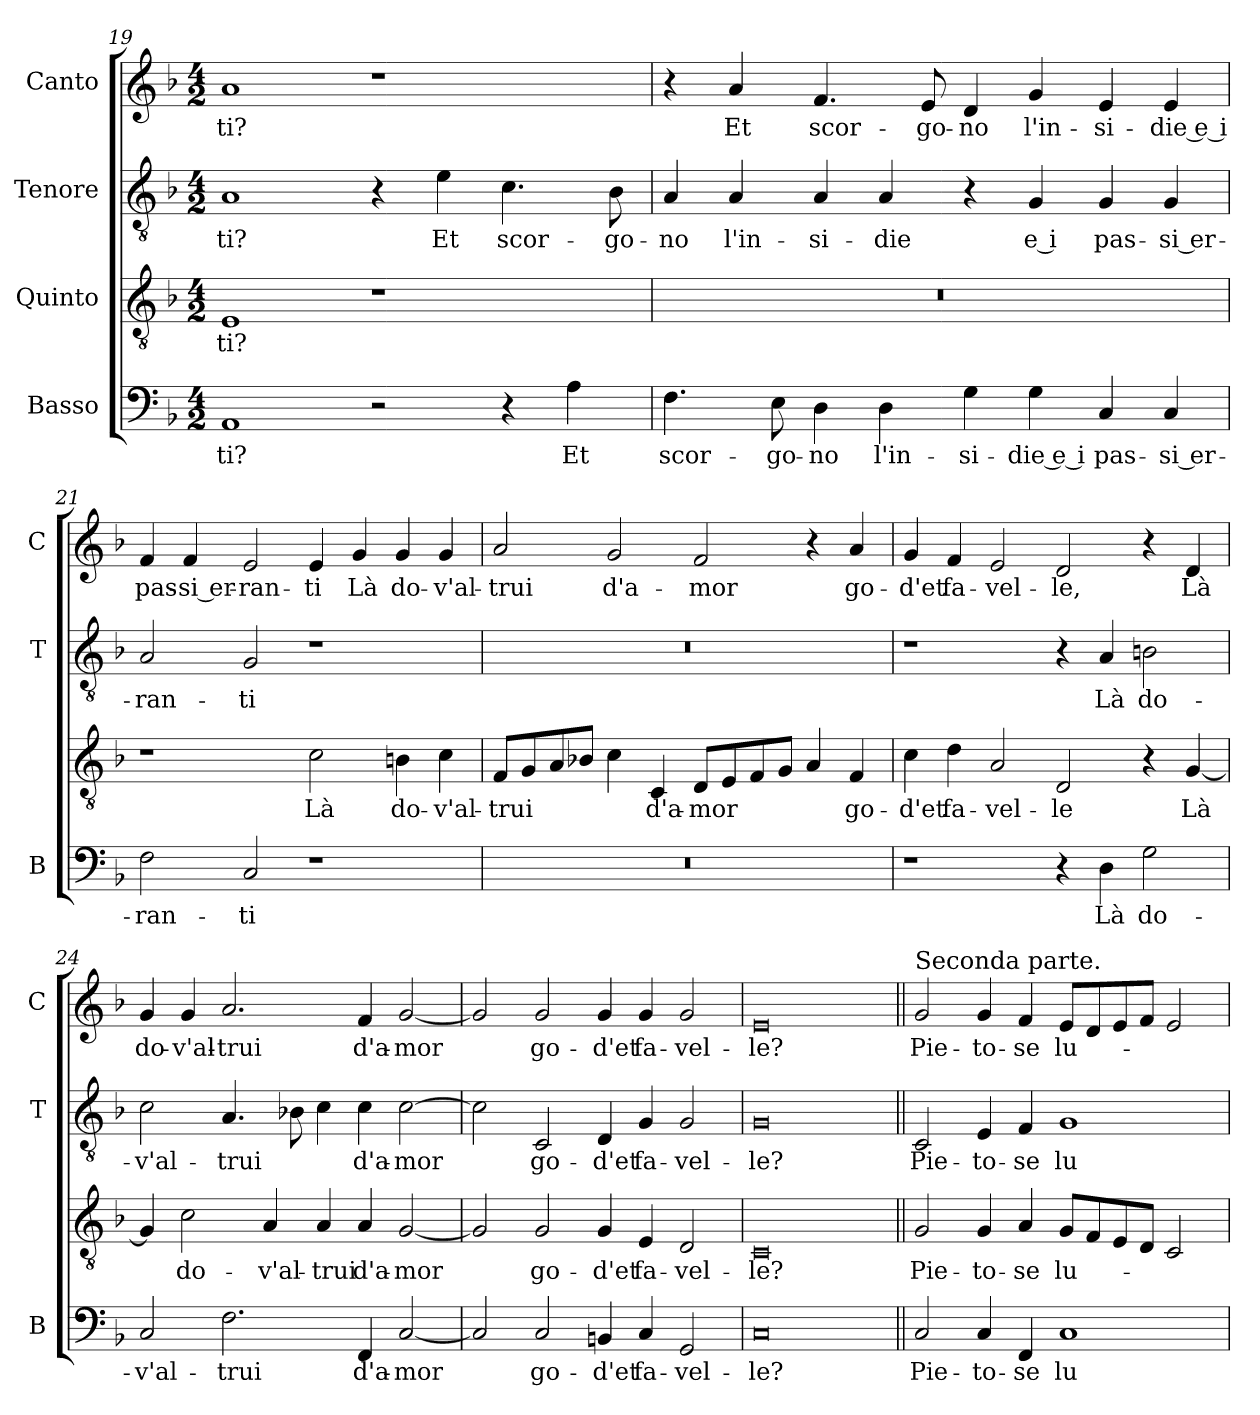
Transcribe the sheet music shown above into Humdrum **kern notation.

**kern	**text	**kern	**text	**kern	**text	**kern	**text
*part4	*part4	*part3	*part3	*part2	*part2	*part1	*part1
*staff4	*staff4	*staff3	*staff3	*staff2	*staff2	*staff1	*staff1
*I"Basso	*	*I"Quinto	*	*I"Tenore	*	*I"Canto	*
*I'B	*	*	*	*I'T	*	*I'C	*
*clefF4	*	*clefGv2	*	*clefGv2	*	*clefG2	*
*k[b-]	*	*k[b-]	*	*k[b-]	*	*k[b-]	*
*M4/2	*	*M4/2	*	*M4/2	*	*M4/2	*
=19	=19	=19	=19	=19	=19	=19	=19
1AA	-ti?	1E	-ti?	1A	-ti?	1a	-ti?
2r	.	1r	.	4r	.	1r	.
.	.	.	.	4e	Et	.	.
4r	.	.	.	4.c	scor-	.	.
4A	Et	.	.	.	.	.	.
.	.	.	.	8B-	-go-	.	.
=20	=20	=20	=20	=20	=20	=20	=20
4.F	scor-	0r	.	4A	-no	4r	.
.	.	.	.	4A	l'in-	4a	Et
8E	-go-	.	.	.	.	.	.
4D	-no	.	.	4A	-si-	4.f	scor-
4D	l'in-	.	.	4A	-die	.	.
.	.	.	.	.	.	8e	-go-
4G	-si-	.	.	4r	.	4d	-no
4G	-die e i	.	.	4G	e i	4g	l'in-
4C	pas-	.	.	4G	pas-	4e	-si-
4C	-si er-	.	.	4G	-si er-	4e	-die e i
=21	=21	=21	=21	=21	=21	=21	=21
2F	-ran-	1r	.	2A	-ran-	4f	pas-
.	.	.	.	.	.	4f	-si er-
2C	-ti	.	.	2G	-ti	2e	-ran-
1r	.	2c	Là	1r	.	4e	ti
.	.	.	.	.	.	4g	Là
.	.	4Bn	do-	.	.	4g	do-
.	.	4c	-v'al-	.	.	4g	-v'al-
=22	=22	=22	=22	=22	=22	=22	=22
0r	.	8FL	-trui	0r	.	2a	-trui
.	.	8G	.	.	.	.	.
.	.	8A	.	.	.	.	.
.	.	8B-XJ	.	.	.	.	.
.	.	4c	.	.	.	2g	d'a-
.	.	4C	d'a-	.	.	.	.
.	.	8DL	-mor	.	.	2f	-mor
.	.	8E	.	.	.	.	.
.	.	8F	.	.	.	.	.
.	.	8GJ	.	.	.	.	.
.	.	4A	.	.	.	4r	.
.	.	4F	go-	.	.	4a	go-
=23	=23	=23	=23	=23	=23	=23	=23
1r	.	4c	-d'et	1r	.	4g	-d'et
.	.	4d	fa-	.	.	4f	fa-
.	.	2A	-vel-	.	.	2e	-vel-
4r	.	2D	-le	4r	.	2d	-le,
4D	Là	.	.	4A	Là	.	.
2G	do-	4r	.	2Bn	do-	4r	.
.	.	[4G	Là	.	.	4d	Là
=24	=24	=24	=24	=24	=24	=24	=24
2C	-v'al-	4G]	.	2c	-v'al-	4g	do-
.	.	2c	do-	.	.	4g	-v'al-
2.F	-trui	.	.	4.A	-trui	2.a	-trui
.	.	4A	-v'al-	.	.	.	.
.	.	.	.	8B-X	.	.	.
.	.	4A	-trui	4c	.	.	.
4FF	d'a-	4A	d'a-	4c	d'a-	4f	d'a-
[2C	-mor	[2G	-mor	[2c	-mor	[2g	-mor
=25	=25	=25	=25	=25	=25	=25	=25
2C]	.	2G]	.	2c]	.	2g]	.
2C	go-	2G	go-	2C	go-	2g	go-
4BBn	-d'et	4G	-d'et	4D	-d'et	4g	-d'et
4C	fa-	4E	fa-	4G	fa-	4g	fa-
2GG	-vel-	2D	-vel-	2G	-vel-	2g	-vel-
=26	=26	=26	=26	=26	=26	=26	=26
0C	-le?	0C	-le?	0G	-le?	0e	-le?
=27||	=27||	=27||	=27||	=27||	=27||	=27||	=27||
!	!	!	!	!	!	!LO:TX:a:t=Seconda parte.	!
2C	Pie-	2G	Pie-	2C	Pie-	2g	Pie-
4C	-to-	4G	-to-	4E	-to-	4g	-to-
4FF	-se	4A	-se	4F	-se	4f	-se
1C	lu-	8GL	lu-	1G	lu-	8eL	lu-
.	.	8F	.	.	.	8d	.
.	.	8E	.	.	.	8e	.
.	.	8DJ	.	.	.	8fJ	.
.	.	2C	.	.	.	2e	.
=	=	=	=	=	=	=	=
*-	*-	*-	*-	*-	*-	*-	*-
